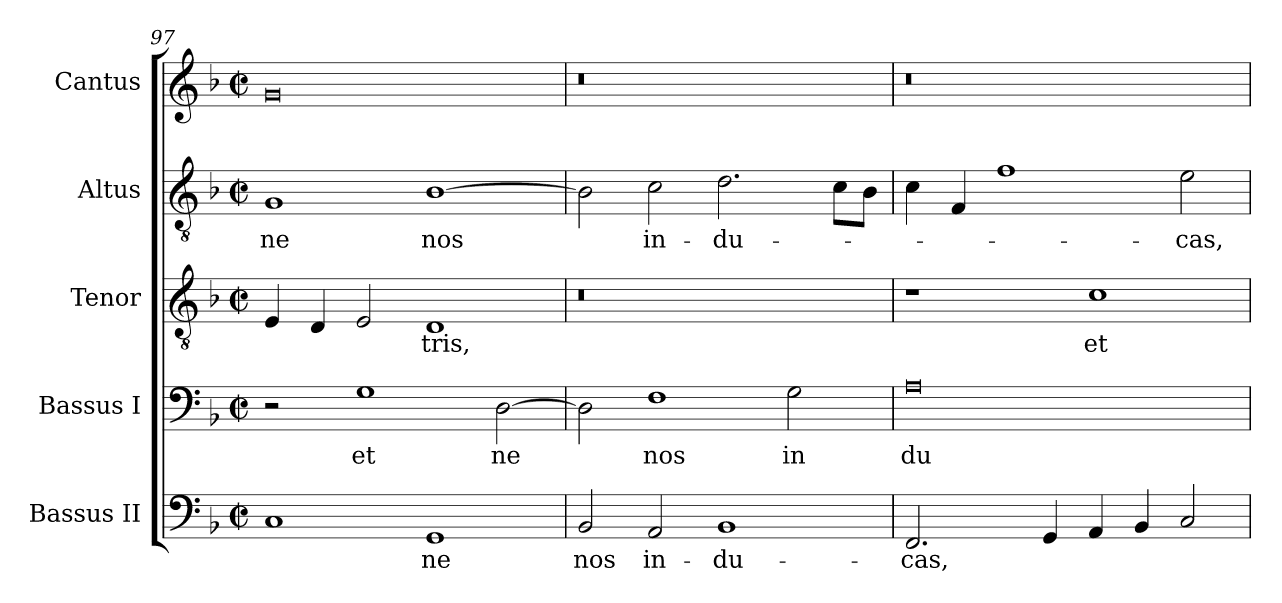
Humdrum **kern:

**kern	**text	**kern	**text	**kern	**text	**kern	**text	**kern
*part5	*part5	*part4	*part4	*part3	*part3	*part2	*part2	*part1
*staff5	*staff5	*staff4	*staff4	*staff3	*staff3	*staff2	*staff2	*staff1
*I"Bassus II	*	*I"Bassus I	*	*I"Tenor	*	*I"Altus	*	*I"Cantus
!!LO:LB:g=z
*clefF4	*	*clefF4	*	*clefGv2	*	*clefGv2	*	*clefG2
*k[b-]	*	*k[b-]	*	*k[b-]	*	*k[b-]	*	*k[b-]
*F:	*	*F:	*	*F:	*	*F:	*	*F:
*M2/2	*	*M2/2	*	*M2/2	*	*M2/2	*	*M2/2
*met(c|)	*	*met(c|)	*	*met(c|)	*	*met(c|)	*	*met(c|)
=97	=97	=97	=97	=97	=97	=97	=97	=97
!	!	!	!	!	!	!	!LO:LY:b:cj	!
1C	.	2r	.	4E/	.	1G	ne	0g
.	.	.	.	4D/	.	.	.	.
!	!	!	!LO:LY:b:cj	!	!	!	!	!
.	.	1G	et	2E/	.	.	.	.
!	!LO:LY:b:cj	!	!	!	!LO:LY:b:cj	!	!LO:LY:b:cj	!
1GG	ne	.	.	1D	tris,	[>1B-	nos	.
!	!	!	!LO:LY:b:cj	!	!	!	!	!
.	.	[>2D\	ne	.	.	.	.	.
=98	=98	=98	=98	=98	=98	=98	=98	=98
!	!LO:LY:b:cj	!	!	!	!	!	!	!
2BB-/	nos	2D\]	.	0r	.	2B-\]	.	0r
!	!LO:LY:b:cj	!	!LO:LY:b:cj	!	!	!	!LO:LY:b:cj	!
2AA/	in-	1F	nos	.	.	2c\	in-	.
!	!LO:LY:b:cj	!	!	!	!	!	!LO:LY:b	!
1BB-	-du-	.	.	.	.	2.d\	-du-	.
!	!	!	!LO:LY:b:cj	!	!	!	!	!
.	.	2G\	in	.	.	.	.	.
.	.	.	.	.	.	8c\L	.	.
.	.	.	.	.	.	8B-\J	.	.
=99	=99	=99	=99	=99	=99	=99	=99	=99
!	!LO:LY:b	!	!LO:LY:b:cj	!	!	!	!	!
2.FF/	-cas,	0A	du	1r	.	4c\	.	0r
.	.	.	.	.	.	4F/	.	.
.	.	.	.	.	.	1f	.	.
4GG/	.	.	.	.	.	.	.	.
!	!	!	!	!	!LO:LY:b:cj	!	!	!
4AA/	.	.	.	1c	et	.	.	.
4BB-/	.	.	.	.	.	.	.	.
!	!	!	!	!	!	!	!LO:LY:b	!
2C/	.	.	.	.	.	2e\	-cas,	.
=	=	=	=	=	=	=	=	=
*-	*-	*-	*-	*-	*-	*-	*-	*-
